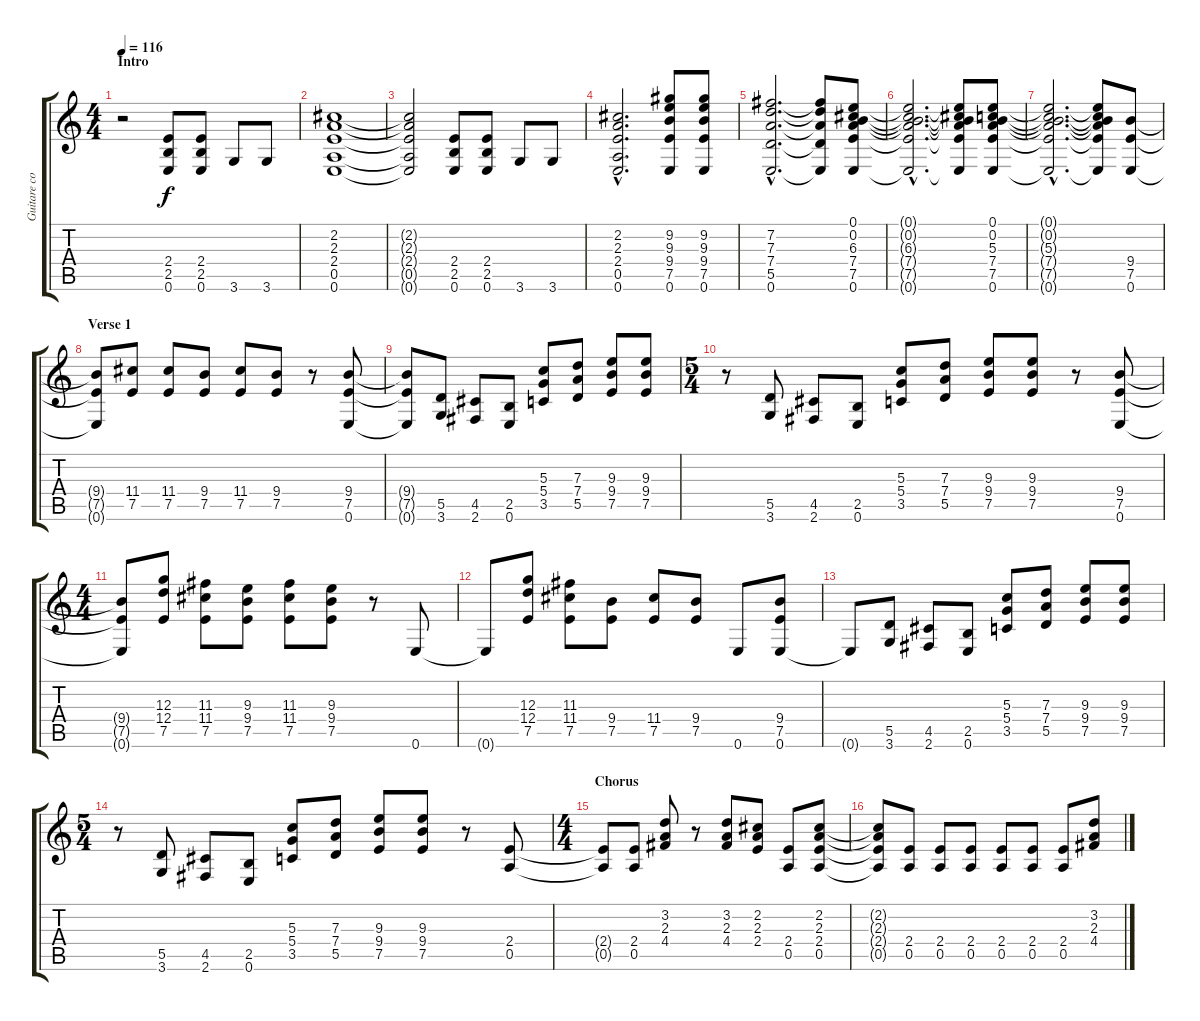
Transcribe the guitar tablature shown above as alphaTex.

\track ("Guitare complet" "Guitare co") {instrument distortionguitar}
\staff {score tabs}
\tuning (E4 B3 G3 D3 A2 E2) {hide}
\ts (4 4)
\section ("" "Intro")
\tempo 116
\clef g2
\ks c
r.2{dy f instrument distortionguitar} (2.4 2.5 0.6).8 (2.4 2.5 0.6).8 3.6.8 3.6.8 |
(2.2 2.3 2.4 0.5 0.6).1 |
(2.2{t} 2.3{t} 2.4{t} 0.5{t} 0.6{t}).2 (2.4 2.5 0.6).8 (2.4 2.5 0.6).8 3.6.8 3.6.8 |
(2.2{hac} 2.3{hac} 2.4{hac} 0.5{hac} 0.6{hac}).2{d} (9.2 9.3 9.4 7.5 0.6).8 (9.2 9.3 9.4 7.5 0.6).8 |
(7.2{hac} 7.3{hac} 7.4{hac} 5.5{hac} 0.6{hac}).2{d} (7.2{t} 7.3{t} 7.4{t} 5.5{t} 0.6{t}).8 (0.1 0.2 6.3 7.4 7.5 0.6).8 |
(0.1{hac t} 0.2{hac t} 6.3{hac t} 7.4{hac t} 7.5{hac t} 0.6{hac t}).2{d} (0.1{t} 0.2{t} 6.3{t} 7.4{t} 7.5{t} 0.6{t}).8 (0.1 0.2 5.3 7.4 7.5 0.6).8 |
(0.1{hac t} 0.2{hac t} 5.3{hac t} 7.4{hac t} 7.5{hac t} 0.6{hac t}).2{d} (0.1{t} 0.2{t} 5.3{t} 7.4{t} 7.5{t} 0.6{t}).8 (9.4 7.5 0.6).8 |
\section ("" "Verse 1")
(9.4{t} 7.5{t} 0.6{t}).8 (11.4 7.5).8 (11.4 7.5).8 (9.4 7.5).8 (11.4 7.5).8 (9.4 7.5).8 r.8 (9.4 7.5 0.6).8 |
(9.4{t} 7.5{t} 0.6{t}).8 (5.5 3.6).8 (4.5 2.6).8 (2.5 0.6).8 (5.3 5.4 3.5).8 (7.3 7.4 5.5).8 (9.3 9.4 7.5).8 (9.3 9.4 7.5).8 |
\ts (5 4)
r.8 (5.5 3.6).8 (4.5 2.6).8 (2.5 0.6).8 (5.3 5.4 3.5).8 (7.3 7.4 5.5).8 (9.3 9.4 7.5).8 (9.3 9.4 7.5).8 r.8 (9.4 7.5 0.6).8 |
\ts (4 4)
(9.4{t} 7.5{t} 0.6{t}).8 (12.3 12.4 7.5).8 (11.3 11.4 7.5).8 (9.3 9.4 7.5).8 (11.3 11.4 7.5).8 (9.3 9.4 7.5).8 r.8 0.6.8 |
0.6{t}.8 (12.3 12.4 7.5).8 (11.3 11.4 7.5).8 (9.4 7.5).8 (11.4 7.5).8 (9.4 7.5).8 0.6.8 (9.4 7.5 0.6).8 |
0.6{t}.8 (5.5 3.6).8 (4.5 2.6).8 (2.5 0.6).8 (5.3 5.4 3.5).8 (7.3 7.4 5.5).8 (9.3 9.4 7.5).8 (9.3 9.4 7.5).8 |
\ts (5 4)
r.8 (5.5 3.6).8 (4.5 2.6).8 (2.5 0.6).8 (5.3 5.4 3.5).8 (7.3 7.4 5.5).8 (9.3 9.4 7.5).8 (9.3 9.4 7.5).8 r.8 (2.4 0.5).8 |
\ts (4 4)
\section ("" "Chorus")
(2.4{t} 0.5{t}).8 (2.4 0.5).8 (3.2 2.3 4.4).8 r.8 (3.2 2.3 4.4).8 (2.2 2.3 2.4).8 (2.4 0.5).8 (2.2 2.3 2.4 0.5).8 |
(2.2{t} 2.3{t} 2.4{t} 0.5{t}).8 (2.4 0.5).8 (2.4 0.5).8 (2.4 0.5).8 (2.4 0.5).8 (2.4 0.5).8 (2.4 0.5).8 (3.2 2.3 4.4).8
